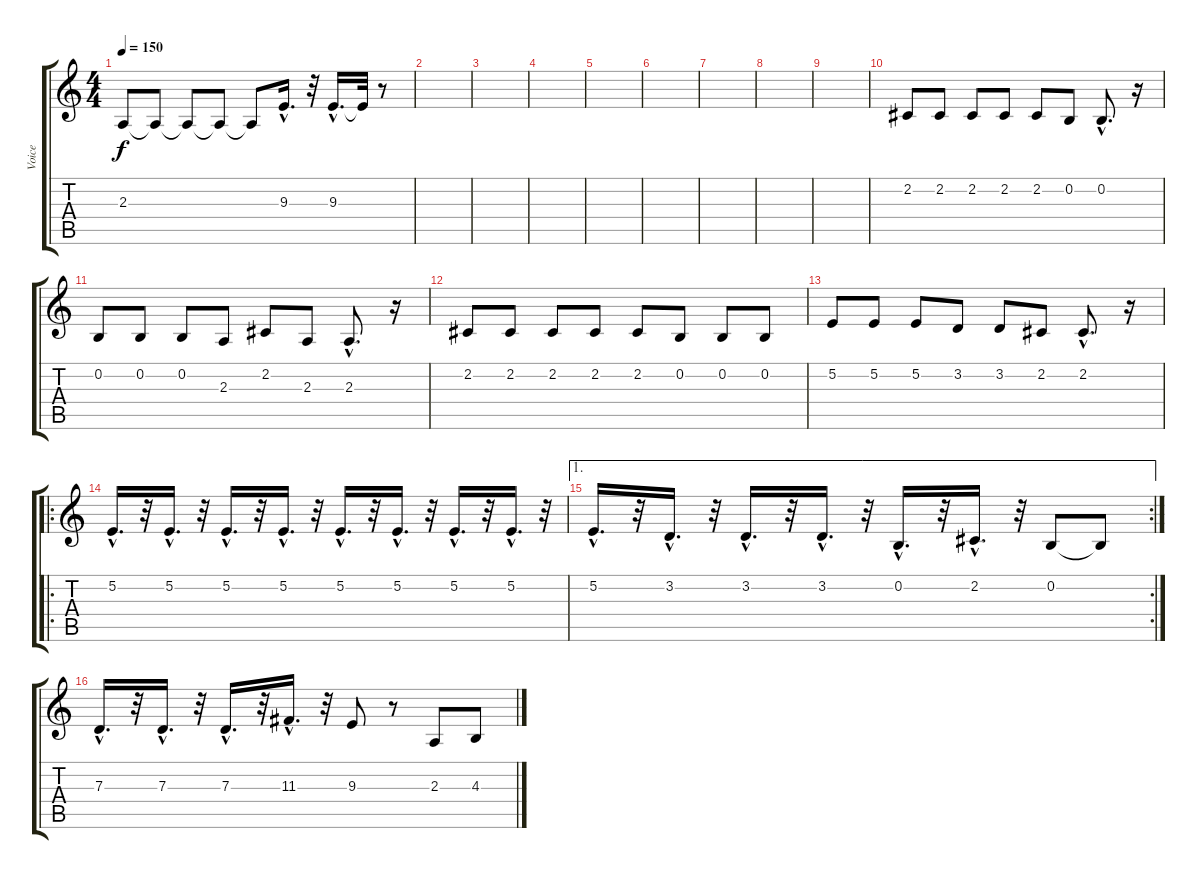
\track ("Voice" "Voice") {instrument bassoon}
\staff {score tabs}
\tuning (E4 B3 G3 D3 A2 E2) {hide}
\ts (4 4)
\tempo 150
\clef g2
\ks c
2.3.8{dy f} 2.3{t}.8 2.3{t}.8 2.3{t}.8 2.3{t}.8 9.3{hac}.16{d} r.32 9.3{hac}.16{d} 9.3{t}.32 r.8 |
|
|
|
|
|
|
|
|
2.2.8 2.2.8 2.2.8 2.2.8 2.2.8 0.2.8 0.2{hac}.8{d} r.16 |
0.2.8 0.2.8 0.2.8 2.3.8 2.2.8 2.3.8 2.3{hac}.8{d} r.16 |
2.2.8 2.2.8 2.2.8 2.2.8 2.2.8 0.2.8 0.2.8 0.2.8 |
5.2.8 5.2.8 5.2.8 3.2.8 3.2.8 2.2.8 2.2{hac}.8{d} r.16 |
\ro
5.2{hac}.16{d} r.32 5.2{hac}.16{d} r.32 5.2{hac}.16{d} r.32 5.2{hac}.16{d} r.32 5.2{hac}.16{d} r.32 5.2{hac}.16{d} r.32 5.2{hac}.16{d} r.32 5.2{hac}.16{d} r.32 |
\ae 1
\rc 2
5.2{hac}.16{d} r.32 3.2{hac}.16{d} r.32 3.2{hac}.16{d} r.32 3.2{hac}.16{d} r.32 0.2{hac}.16{d} r.32 2.2{hac}.16{d} r.32 0.2.8 0.2{t}.8 |
7.3{hac}.16{d} r.32 7.3{hac}.16{d} r.32 7.3{hac}.16{d} r.32 11.3{hac}.16{d} r.32 9.3.8 r.8 2.3.8 4.3.8
